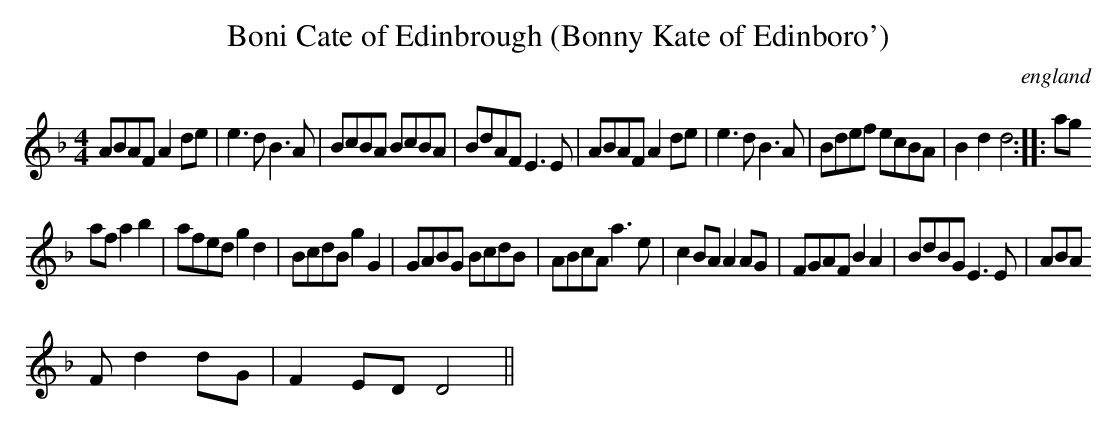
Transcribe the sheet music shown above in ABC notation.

X:1
T:Boni Cate of Edinbrough (Bonny Kate of Edinboro')
O:england
M:4/4
L:1/8
K:Dm  % major
ABAFA2de|e3dB3A|BcBA BcBA|BdAFE3E|ABAFA2de|e3dB3A|Bdef ecBA|B2d2d4:||:ag
afa2b2|afedg2d2|BcdBg2G2|GABG BcdB|ABcAa3e|c2BAA2AG|FGAFB2A2|BdBGE3E|ABA
Fd2dG|F2EDD4||
